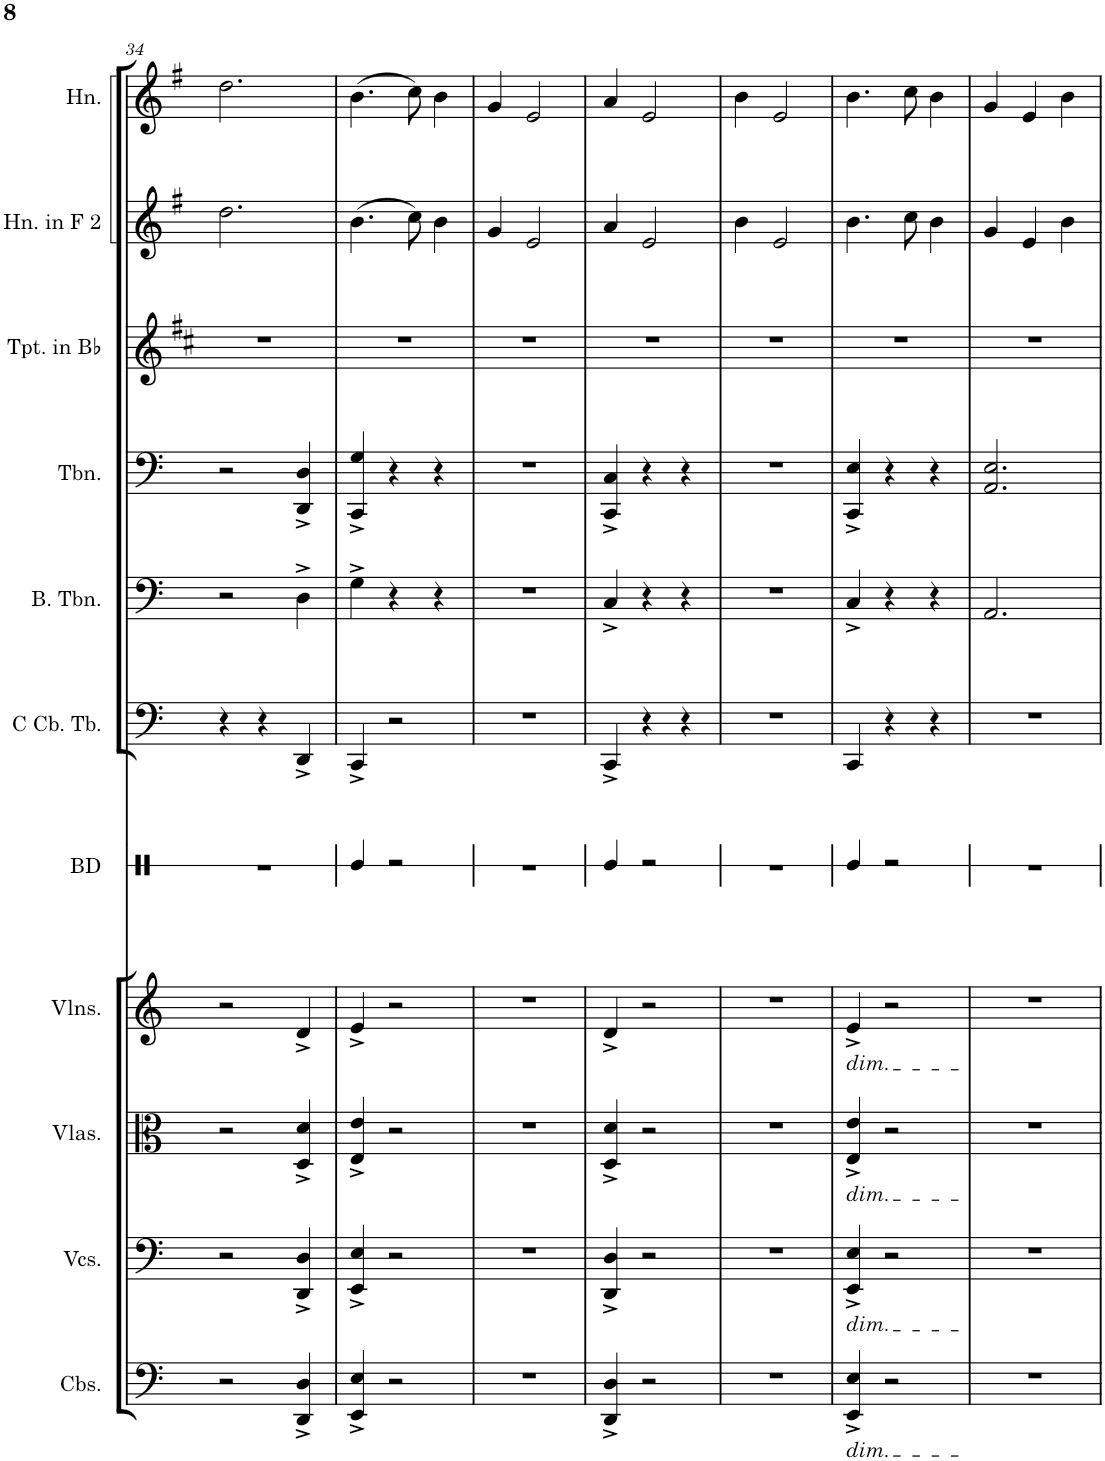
**kern	**kern	**kern	**kern	**kern	**kern	**kern	**kern	**kern	**kern	**kern
*part11	*part10	*part9	*part8	*part7	*part6	*part5	*part4	*part3	*part2	*part1
*staff11	*staff10	*staff9	*staff8	*staff7	*staff6	*staff5	*staff4	*staff3	*staff2	*staff1
*I"Contrabasses	*I"Violoncellos	*I"Violas	*I"Violins	*I"Bass Drum	*I"C Contrabass Tuba	*I"Bass Trombone	*I"Trombone	*I"Trumpet in Bb	*I"Horn in F 2	*I"Horn
*I'Cbs.	*I'Vcs.	*I'Vlas.	*I'Vlns.	*I'BD	*I'C Cb. Tb.	*I'B. Tbn.	*I'Tbn.	*I'Tpt. in Bb	*I'Hn. in F 2	*I'Hn.
!!LO:PB:g=z
*clefF4	*clefF4	*clefC3	*clefG2	*clefX	*clefF4	*clefF4	*clefF4	*clefG2	*clefG2	*clefG2
*Trd7c12	*	*	*	*	*	*	*	*Trd1c2	*Trd4c7	*Trd4c7
*k[]	*k[]	*k[]	*k[]	*k[]	*k[]	*k[]	*k[]	*k[f#c#]	*k[f#]	*k[f#]
*M3/4	*M3/4	*M3/4	*M3/4	*M3/4	*M3/4	*M3/4	*M3/4	*M3/4	*M3/4	*M3/4
=34	=34	=34	=34	=34	=34	=34	=34	=34	=34	=34
2r	2r	2r	2r	2.r	4r	2r	2r	2.r	2.dd\	2.dd\
.	.	.	.	.	4r	.	.	.	.	.
4DD/^ 4D/^	4DD/^ 4D/^	4D/^ 4d/^	4d^/	.	4DD^/	4D^\	4DD/^ 4D/^	.	.	.
=35	=35	=35	=35	=35	=35	=35	=35	=35	=35	=35
4EE/^ 4E/^	4EE/^ 4E/^	4E/^ 4e/^	4e^/	4Re/	4CC^/	4G^\	4CC/^ 4G/^	2.r	(4.b\	(4.b\
2r	2r	2r	2r	2r	2r	4r	4r	.	.	.
.	.	.	.	.	.	.	.	.	8cc\)	8cc\)
.	.	.	.	.	.	4r	4r	.	4b\	4b\
=36	=36	=36	=36	=36	=36	=36	=36	=36	=36	=36
2.r	2.r	2.r	2.r	2.r	2.r	2.r	2.r	2.r	4g/	4g/
.	.	.	.	.	.	.	.	.	2e/	2e/
=37	=37	=37	=37	=37	=37	=37	=37	=37	=37	=37
4DD/^ 4D/^	4DD/^ 4D/^	4D/^ 4d/^	4d^/	4Re/	4CC^/	4C^/	4CC/^ 4C/^	2.r	4a/	4a/
2r	2r	2r	2r	2r	4r	4r	4r	.	2e/	2e/
.	.	.	.	.	4r	4r	4r	.	.	.
=38	=38	=38	=38	=38	=38	=38	=38	=38	=38	=38
2.r	2.r	2.r	2.r	2.r	2.r	2.r	2.r	2.r	4b\	4b\
.	.	.	.	.	.	.	.	.	2e/	2e/
=39	=39	=39	=39	=39	=39	=39	=39	=39	=39	=39
!	!	!	!LO:TX:b:i:t=dim.	!	!	!	!	!	!	!
!	!	!LO:TX:b:i:t=dim.	!	!	!	!	!	!	!	!
!	!LO:TX:b:i:t=dim.	!	!	!	!	!	!	!	!	!
!LO:TX:b:i:t=dim.	!	!	!	!	!	!	!	!	!	!
4EE/^ 4E/^	4EE/^ 4E/^	4E/^ 4e/^	4e^/	4Re/	4CC/	4C^/	4CC/^ 4E/^	2.r	4.b\	4.b\
2r	2r	2r	2r	2r	4r	4r	4r	.	.	.
.	.	.	.	.	.	.	.	.	8cc\	8cc\
.	.	.	.	.	4r	4r	4r	.	4b\	4b\
=40	=40	=40	=40	=40	=40	=40	=40	=40	=40	=40
2.r	2.r	2.r	2.r	2.r	2.r	2.AA/	2.AA/ 2.E/	2.r	4g/	4g/
.	.	.	.	.	.	.	.	.	4e/	4e/
.	.	.	.	.	.	.	.	.	4b\	4b\
=	=	=	=	=	=	=	=	=	=	=
*-	*-	*-	*-	*-	*-	*-	*-	*-	*-	*-
